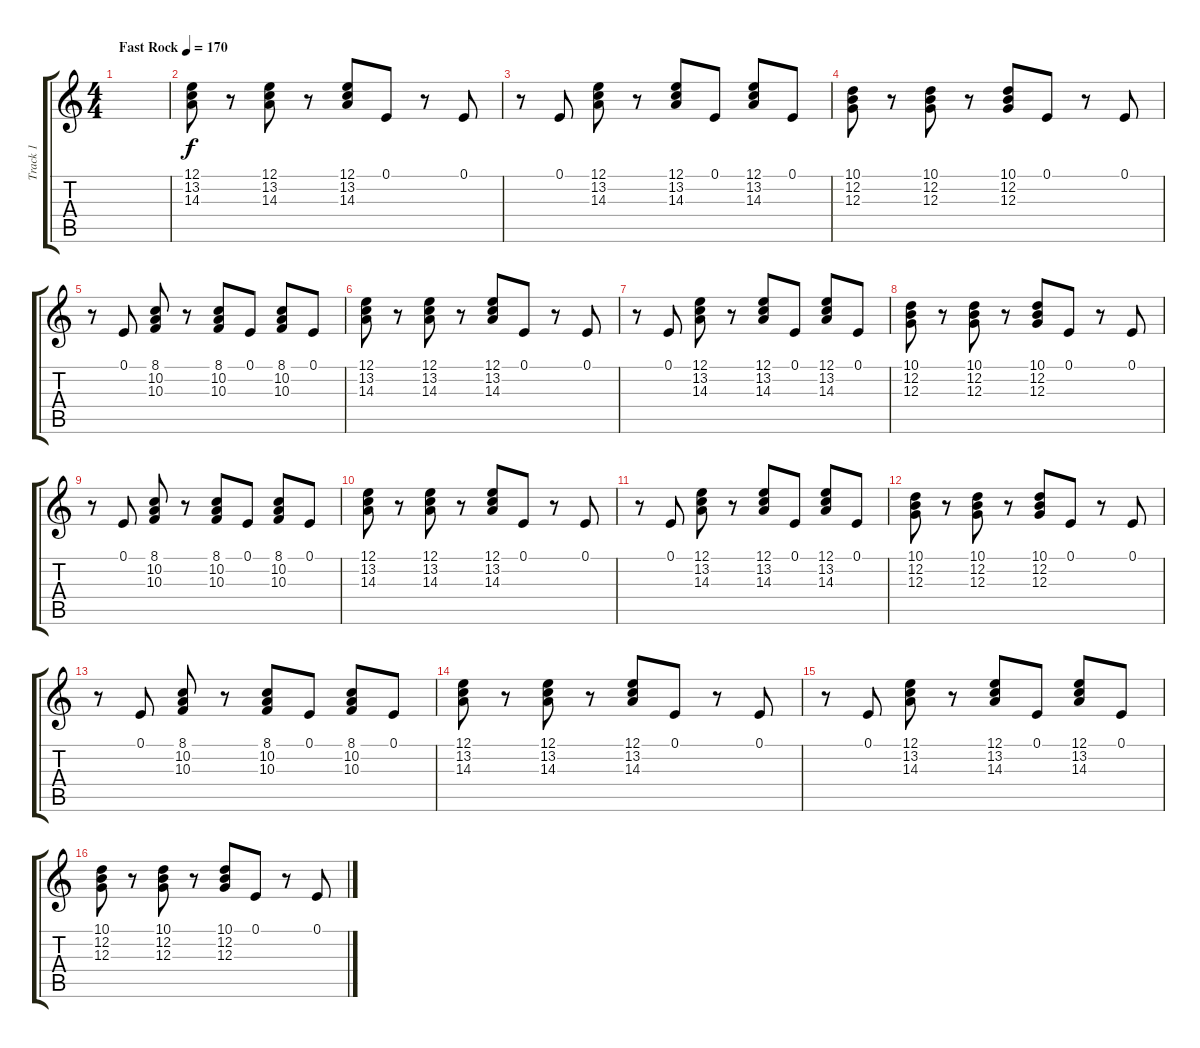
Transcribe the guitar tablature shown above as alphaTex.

\track ("Track 1" "Track 1") {instrument acousticgrandpiano}
\staff {score tabs}
\tuning (E4 B3 G3 D3 A2 E2) {hide}
\ts (4 4)
\tempo (170 "Fast Rock")
\clef g2
\ks c
|
(12.1 13.2 14.3).8 r.8 (12.1 13.2 14.3).8 r.8 (12.1 13.2 14.3).8 0.1.8 r.8 0.1.8 |
r.8 0.1.8 (12.1 13.2 14.3).8 r.8 (12.1 13.2 14.3).8 0.1.8 (12.1 13.2 14.3).8 0.1.8 |
(10.1 12.2 12.3).8 r.8 (10.1 12.2 12.3).8 r.8 (10.1 12.2 12.3).8 0.1.8 r.8 0.1.8 |
r.8 0.1.8 (8.1 10.2 10.3).8 r.8 (8.1 10.2 10.3).8 0.1.8 (8.1 10.2 10.3).8 0.1.8 |
(12.1 13.2 14.3).8 r.8 (12.1 13.2 14.3).8 r.8 (12.1 13.2 14.3).8 0.1.8 r.8 0.1.8 |
r.8 0.1.8 (12.1 13.2 14.3).8 r.8 (12.1 13.2 14.3).8 0.1.8 (12.1 13.2 14.3).8 0.1.8 |
(10.1 12.2 12.3).8 r.8 (10.1 12.2 12.3).8 r.8 (10.1 12.2 12.3).8 0.1.8 r.8 0.1.8 |
r.8 0.1.8 (8.1 10.2 10.3).8 r.8 (8.1 10.2 10.3).8 0.1.8 (8.1 10.2 10.3).8 0.1.8 |
(12.1 13.2 14.3).8 r.8 (12.1 13.2 14.3).8 r.8 (12.1 13.2 14.3).8 0.1.8 r.8 0.1.8 |
r.8 0.1.8 (12.1 13.2 14.3).8 r.8 (12.1 13.2 14.3).8 0.1.8 (12.1 13.2 14.3).8 0.1.8 |
(10.1 12.2 12.3).8 r.8 (10.1 12.2 12.3).8 r.8 (10.1 12.2 12.3).8 0.1.8 r.8 0.1.8 |
r.8 0.1.8 (8.1 10.2 10.3).8 r.8 (8.1 10.2 10.3).8 0.1.8 (8.1 10.2 10.3).8 0.1.8 |
(12.1 13.2 14.3).8 r.8 (12.1 13.2 14.3).8 r.8 (12.1 13.2 14.3).8 0.1.8 r.8 0.1.8 |
r.8 0.1.8 (12.1 13.2 14.3).8 r.8 (12.1 13.2 14.3).8 0.1.8 (12.1 13.2 14.3).8 0.1.8 |
(10.1 12.2 12.3).8 r.8 (10.1 12.2 12.3).8 r.8 (10.1 12.2 12.3).8 0.1.8 r.8 0.1.8
